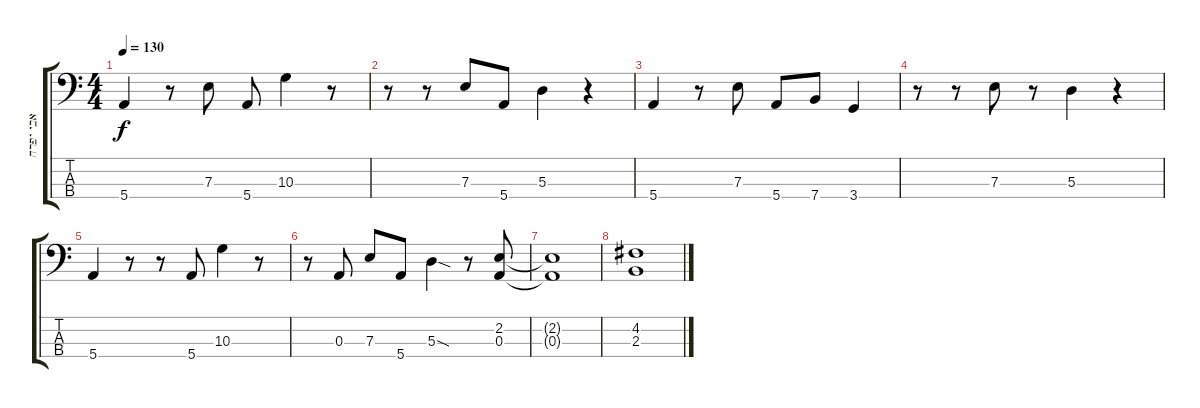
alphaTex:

\track ("אבי יפרח" "אבי יפרח") {instrument electricbassfinger}
\staff {score tabs}
\tuning (G2 D2 A1 E1) {hide}
\ts (4 4)
\tempo 130
\clef f4
\ks c
5.4.4{dy f} r.8 7.3.8 5.4.8 10.3.4 r.8 |
r.8 r.8 7.3.8 5.4.8 5.3.4 r.4 |
5.4.4 r.8 7.3.8 5.4.8 7.4.8 3.4.4 |
r.8 r.8 7.3.8 r.8 5.3.4 r.4 |
5.4.4 r.8 r.8 5.4.8 10.3.4 r.8 |
r.8 0.3.8 7.3.8 5.4.8 5.3{sod}.4 r.8 (2.2 0.3).8 |
(2.2{t} 0.3{t}).1 |
(4.2 2.3).1
